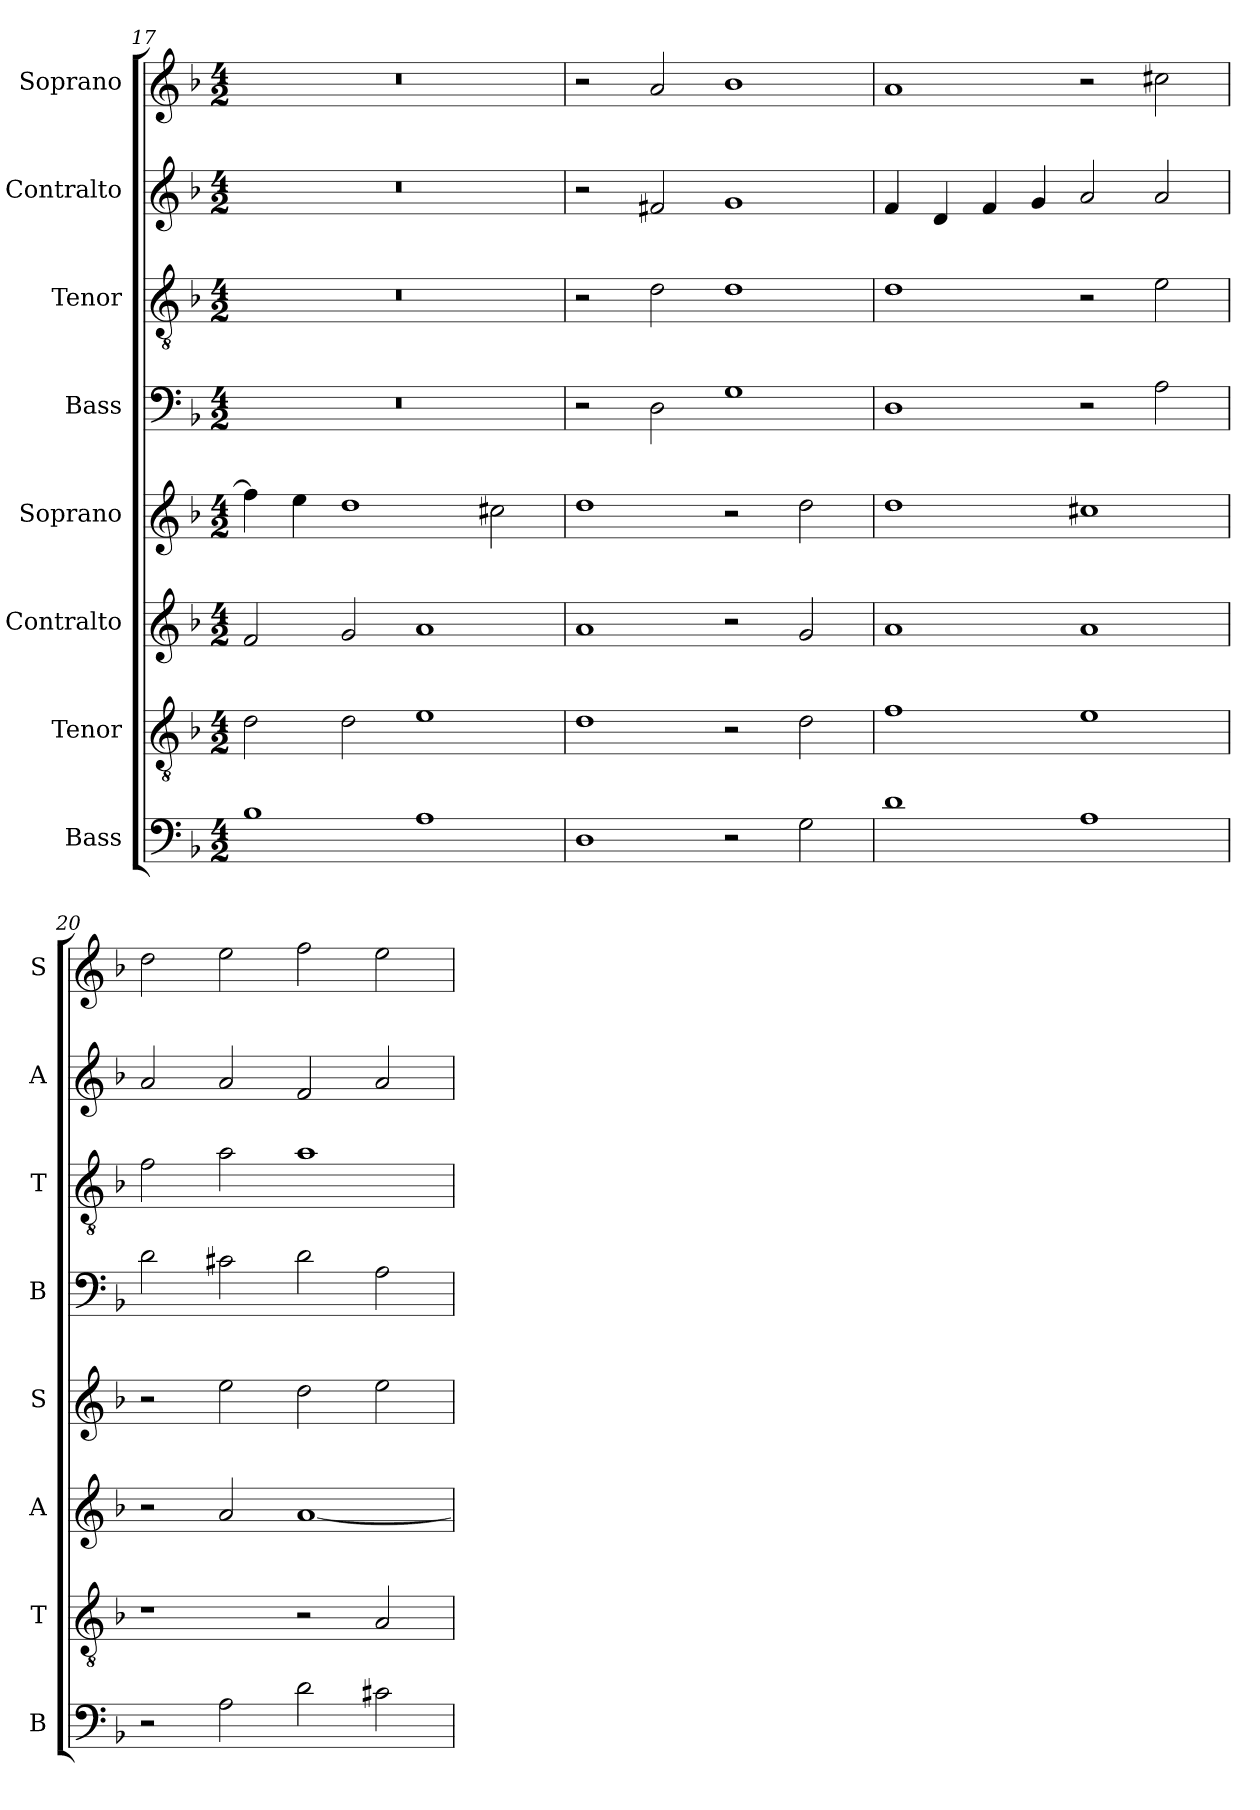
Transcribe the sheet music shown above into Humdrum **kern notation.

**kern	**kern	**kern	**kern	**kern	**kern	**kern	**kern
*part8	*part7	*part6	*part5	*part4	*part3	*part2	*part1
*staff8	*staff7	*staff6	*staff5	*staff4	*staff3	*staff2	*staff1
*I"Bass	*I"Tenor	*I"Contralto	*I"Soprano	*I"Bass	*I"Tenor	*I"Contralto	*I"Soprano
*I'B	*I'T	*I'A	*I'S	*I'B	*I'T	*I'A	*I'S
*clefF4	*clefGv2	*clefG2	*clefG2	*clefF4	*clefGv2	*clefG2	*clefG2
*k[b-]	*k[b-]	*k[b-]	*k[b-]	*k[b-]	*k[b-]	*k[b-]	*k[b-]
*G:dor	*G:dor	*G:dor	*G:dor	*G:dor	*G:dor	*G:dor	*G:dor
*M4/2	*M4/2	*M4/2	*M4/2	*M4/2	*M4/2	*M4/2	*M4/2
=17	=17	=17	=17	=17	=17	=17	=17
1B-	2d	2f	4ff]	0r	0r	0r	0r
.	.	.	4ee	.	.	.	.
.	2d	2g	1dd	.	.	.	.
1A	1e	1a	.	.	.	.	.
.	.	.	2cc#X	.	.	.	.
=18	=18	=18	=18	=18	=18	=18	=18
1D	1d	1a	1dd	2r	2r	2r	2r
.	.	.	.	2D	2d	2f#X	2a
2r	2r	2r	2r	1G	1d	1g	1b-
2G	2d	2g	2dd	.	.	.	.
=19	=19	=19	=19	=19	=19	=19	=19
1d	1f	1a	1dd	1D	1d	4f	1a
.	.	.	.	.	.	4d	.
.	.	.	.	.	.	4f	.
.	.	.	.	.	.	4g	.
1A	1e	1a	1cc#X	2r	2r	2a	2r
.	.	.	.	2A	2e	2a	2cc#X
=20	=20	=20	=20	=20	=20	=20	=20
2r	1r	2r	2r	2d	2f	2a	2dd
2A	.	2a	2ee	2c#X	2a	2a	2ee
2d	2r	[1a	2dd	2d	1a	2f	2ff
2c#X	2A	.	2ee	2A	.	2a	2ee
=	=	=	=	=	=	=	=
*-	*-	*-	*-	*-	*-	*-	*-
